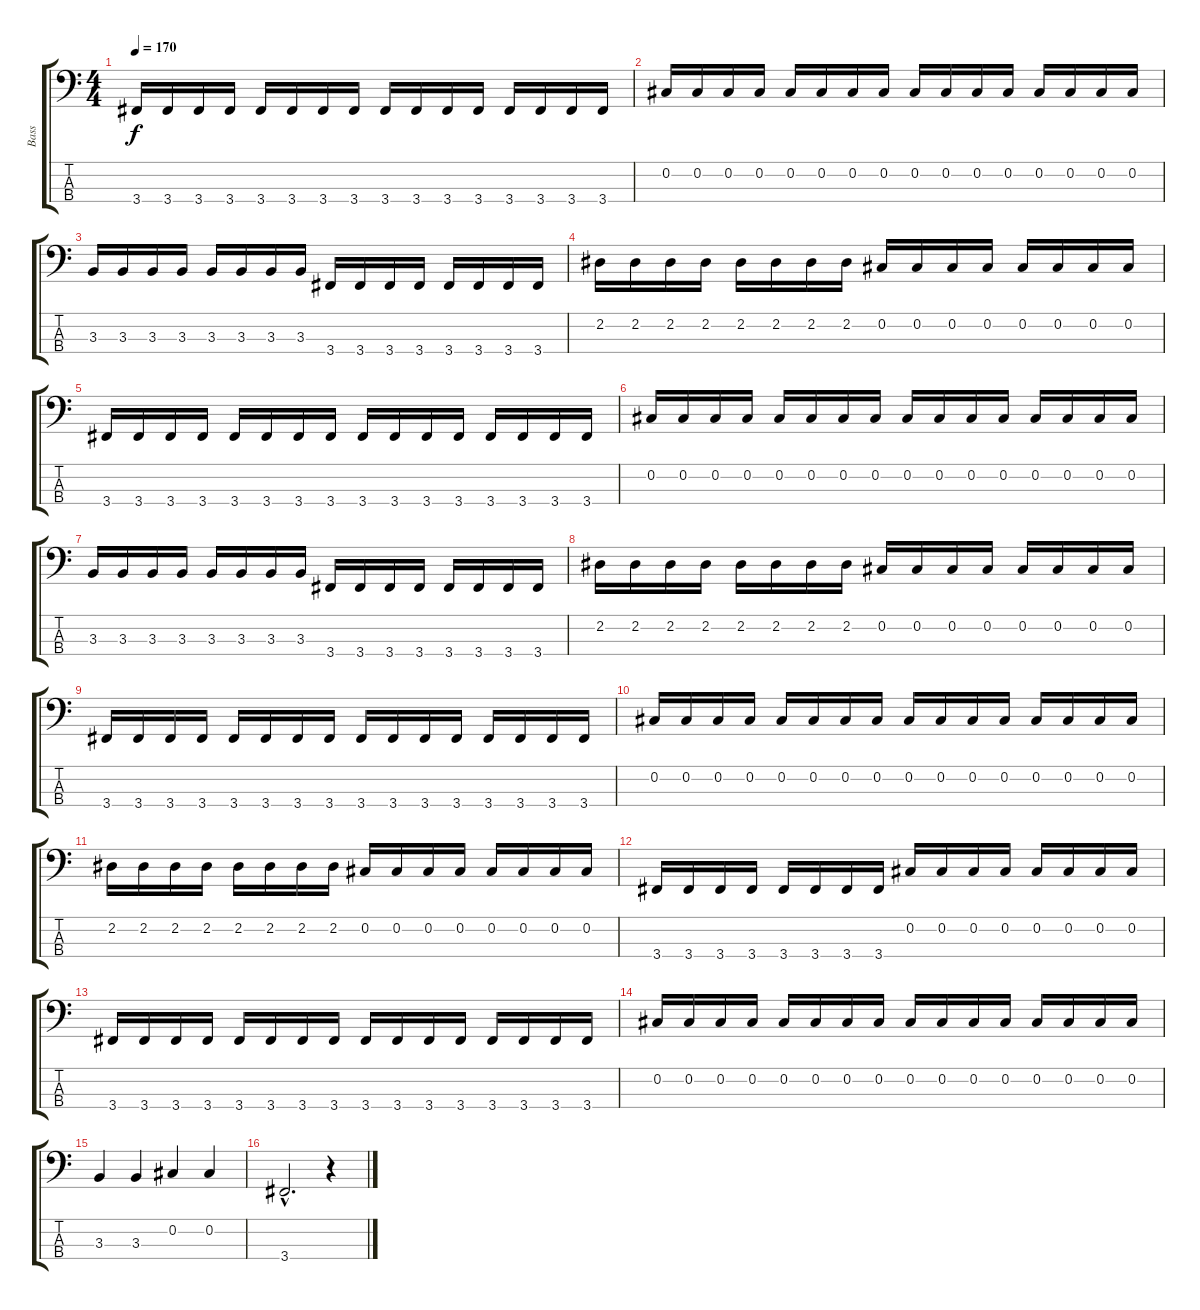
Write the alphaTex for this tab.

\track ("Bass" "Bass") {instrument electricbasspick}
\staff {score tabs}
\tuning (Gb2 Db2 Ab1 Eb1) {hide}
\ts (4 4)
\tempo 170
\clef f4
\ks c
3.4.16{dy f} 3.4.16 3.4.16 3.4.16 3.4.16 3.4.16 3.4.16 3.4.16 3.4.16 3.4.16 3.4.16 3.4.16 3.4.16 3.4.16 3.4.16 3.4.16 |
0.2.16 0.2.16 0.2.16 0.2.16 0.2.16 0.2.16 0.2.16 0.2.16 0.2.16 0.2.16 0.2.16 0.2.16 0.2.16 0.2.16 0.2.16 0.2.16 |
3.3.16 3.3.16 3.3.16 3.3.16 3.3.16 3.3.16 3.3.16 3.3.16 3.4.16 3.4.16 3.4.16 3.4.16 3.4.16 3.4.16 3.4.16 3.4.16 |
2.2.16 2.2.16 2.2.16 2.2.16 2.2.16 2.2.16 2.2.16 2.2.16 0.2.16 0.2.16 0.2.16 0.2.16 0.2.16 0.2.16 0.2.16 0.2.16 |
3.4.16 3.4.16 3.4.16 3.4.16 3.4.16 3.4.16 3.4.16 3.4.16 3.4.16 3.4.16 3.4.16 3.4.16 3.4.16 3.4.16 3.4.16 3.4.16 |
0.2.16 0.2.16 0.2.16 0.2.16 0.2.16 0.2.16 0.2.16 0.2.16 0.2.16 0.2.16 0.2.16 0.2.16 0.2.16 0.2.16 0.2.16 0.2.16 |
3.3.16 3.3.16 3.3.16 3.3.16 3.3.16 3.3.16 3.3.16 3.3.16 3.4.16 3.4.16 3.4.16 3.4.16 3.4.16 3.4.16 3.4.16 3.4.16 |
2.2.16 2.2.16 2.2.16 2.2.16 2.2.16 2.2.16 2.2.16 2.2.16 0.2.16 0.2.16 0.2.16 0.2.16 0.2.16 0.2.16 0.2.16 0.2.16 |
3.4.16 3.4.16 3.4.16 3.4.16 3.4.16 3.4.16 3.4.16 3.4.16 3.4.16 3.4.16 3.4.16 3.4.16 3.4.16 3.4.16 3.4.16 3.4.16 |
0.2.16 0.2.16 0.2.16 0.2.16 0.2.16 0.2.16 0.2.16 0.2.16 0.2.16 0.2.16 0.2.16 0.2.16 0.2.16 0.2.16 0.2.16 0.2.16 |
2.2.16 2.2.16 2.2.16 2.2.16 2.2.16 2.2.16 2.2.16 2.2.16 0.2.16 0.2.16 0.2.16 0.2.16 0.2.16 0.2.16 0.2.16 0.2.16 |
3.4.16 3.4.16 3.4.16 3.4.16 3.4.16 3.4.16 3.4.16 3.4.16 0.2.16 0.2.16 0.2.16 0.2.16 0.2.16 0.2.16 0.2.16 0.2.16 |
3.4.16 3.4.16 3.4.16 3.4.16 3.4.16 3.4.16 3.4.16 3.4.16 3.4.16 3.4.16 3.4.16 3.4.16 3.4.16 3.4.16 3.4.16 3.4.16 |
0.2.16 0.2.16 0.2.16 0.2.16 0.2.16 0.2.16 0.2.16 0.2.16 0.2.16 0.2.16 0.2.16 0.2.16 0.2.16 0.2.16 0.2.16 0.2.16 |
3.3.4 3.3.4 0.2.4 0.2.4 |
3.4{hac}.2{d} r.4
